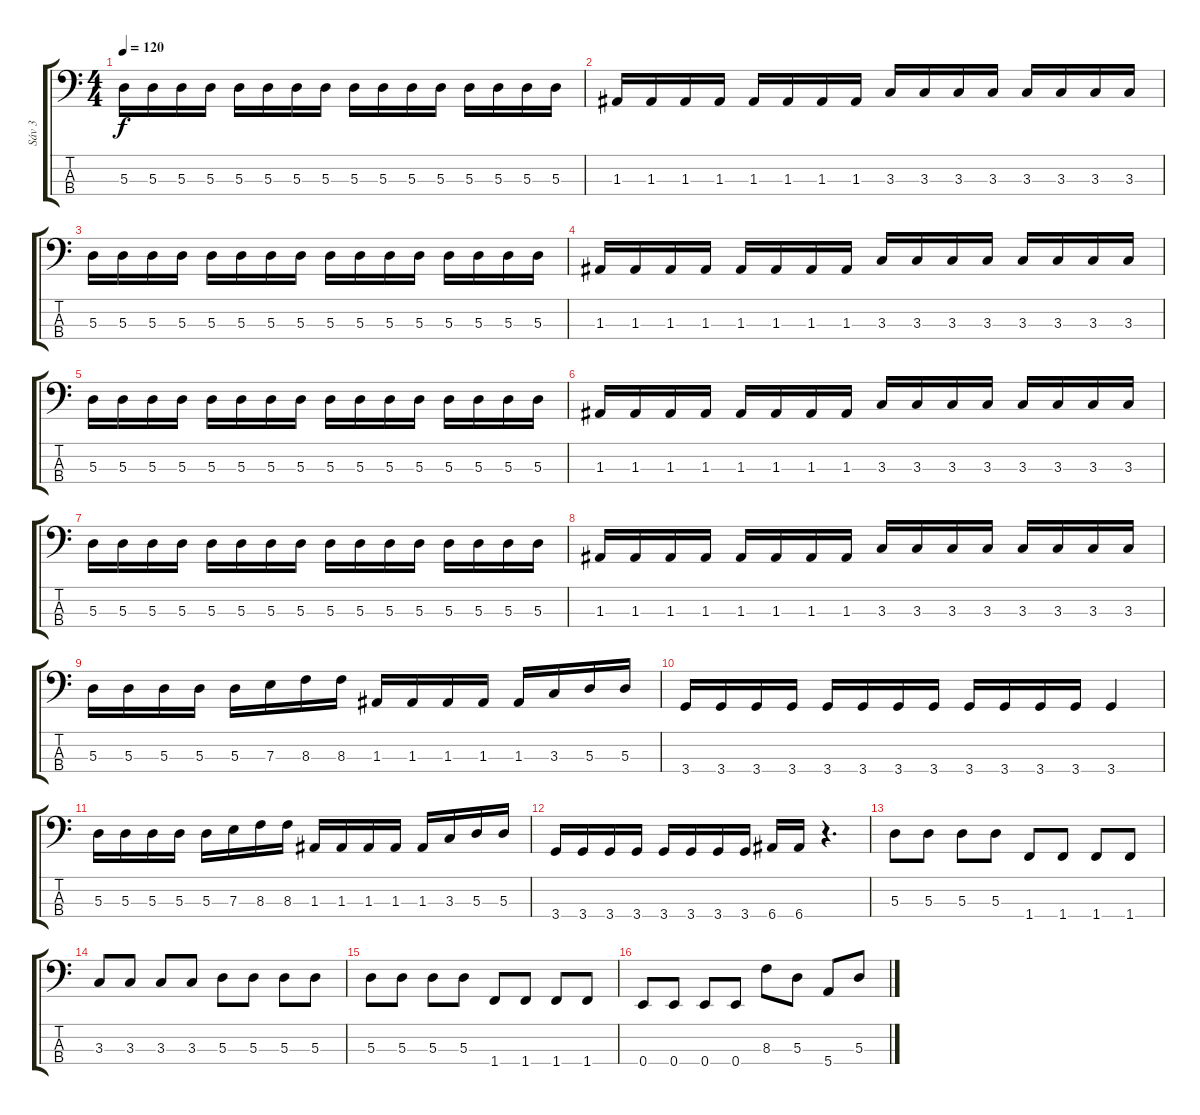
\track ("Sáv 3" "Sáv 3") {instrument electricbasspick}
\staff {score tabs}
\tuning (G2 D2 A1 E1) {hide}
\ts (4 4)
\tempo 120
\clef f4
\ks c
5.3.16{dy f} 5.3.16 5.3.16 5.3.16 5.3.16 5.3.16 5.3.16 5.3.16 5.3.16 5.3.16 5.3.16 5.3.16 5.3.16 5.3.16 5.3.16 5.3.16 |
1.3.16 1.3.16 1.3.16 1.3.16 1.3.16 1.3.16 1.3.16 1.3.16 3.3.16 3.3.16 3.3.16 3.3.16 3.3.16 3.3.16 3.3.16 3.3.16 |
5.3.16 5.3.16 5.3.16 5.3.16 5.3.16 5.3.16 5.3.16 5.3.16 5.3.16 5.3.16 5.3.16 5.3.16 5.3.16 5.3.16 5.3.16 5.3.16 |
1.3.16 1.3.16 1.3.16 1.3.16 1.3.16 1.3.16 1.3.16 1.3.16 3.3.16 3.3.16 3.3.16 3.3.16 3.3.16 3.3.16 3.3.16 3.3.16 |
5.3.16 5.3.16 5.3.16 5.3.16 5.3.16 5.3.16 5.3.16 5.3.16 5.3.16 5.3.16 5.3.16 5.3.16 5.3.16 5.3.16 5.3.16 5.3.16 |
1.3.16 1.3.16 1.3.16 1.3.16 1.3.16 1.3.16 1.3.16 1.3.16 3.3.16 3.3.16 3.3.16 3.3.16 3.3.16 3.3.16 3.3.16 3.3.16 |
5.3.16 5.3.16 5.3.16 5.3.16 5.3.16 5.3.16 5.3.16 5.3.16 5.3.16 5.3.16 5.3.16 5.3.16 5.3.16 5.3.16 5.3.16 5.3.16 |
1.3.16 1.3.16 1.3.16 1.3.16 1.3.16 1.3.16 1.3.16 1.3.16 3.3.16 3.3.16 3.3.16 3.3.16 3.3.16 3.3.16 3.3.16 3.3.16 |
5.3.16 5.3.16 5.3.16 5.3.16 5.3.16 7.3.16 8.3.16 8.3.16 1.3.16 1.3.16 1.3.16 1.3.16 1.3.16 3.3.16 5.3.16 5.3.16 |
3.4.16 3.4.16 3.4.16 3.4.16 3.4.16 3.4.16 3.4.16 3.4.16 3.4.16 3.4.16 3.4.16 3.4.16 3.4.4 |
5.3.16 5.3.16 5.3.16 5.3.16 5.3.16 7.3.16 8.3.16 8.3.16 1.3.16 1.3.16 1.3.16 1.3.16 1.3.16 3.3.16 5.3.16 5.3.16 |
3.4.16 3.4.16 3.4.16 3.4.16 3.4.16 3.4.16 3.4.16 3.4.16 6.4.16 6.4.16 r.4{d} |
5.3.8 5.3.8 5.3.8 5.3.8 1.4.8 1.4.8 1.4.8 1.4.8 |
3.3.8 3.3.8 3.3.8 3.3.8 5.3.8 5.3.8 5.3.8 5.3.8 |
5.3.8 5.3.8 5.3.8 5.3.8 1.4.8 1.4.8 1.4.8 1.4.8 |
0.4.8 0.4.8 0.4.8 0.4.8 8.3.8 5.3.8 5.4.8 5.3.8
